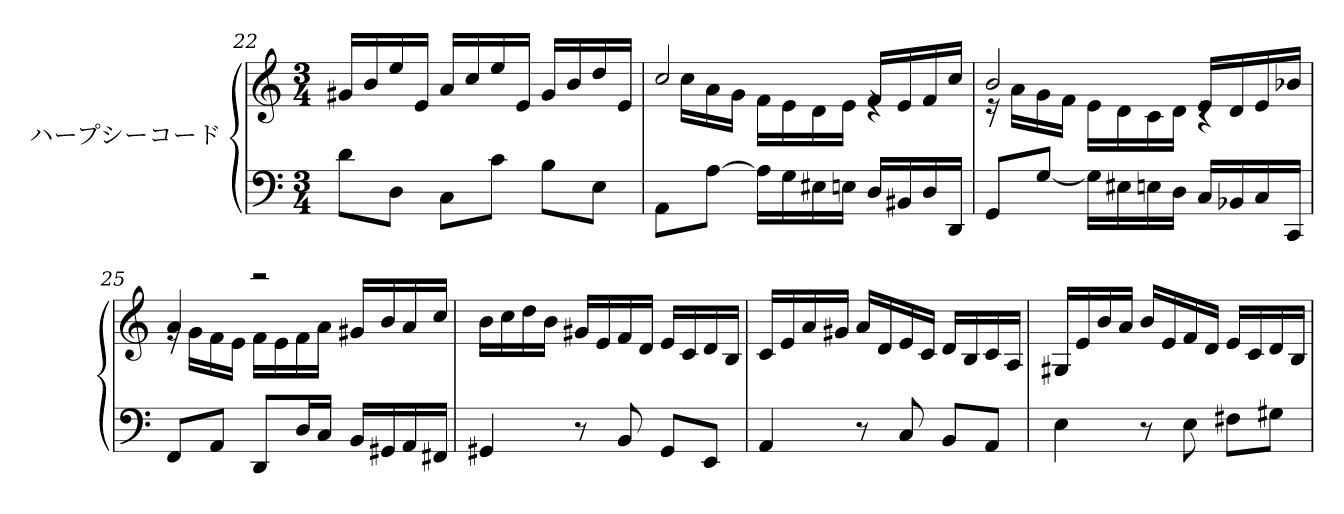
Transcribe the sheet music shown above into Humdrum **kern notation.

**kern	**kern
*part1	*part1
*staff2	*staff1
*I"ハープシーコード	*
*clefF4	*clefG2
*k[]	*k[]
*M3/4	*M3/4
=22	=22
8d\L	16g#X/LL
.	16b/
8D\J	16ee/
.	16e/JJ
8C\L	16a/LL
.	16cc/
8c\J	16ee/
.	16e/JJ
8B\L	16g#/LL
.	16b/
8E\J	16dd/
.	16e/JJ
!!LO:LB:g=z
=23	=23
*	*^
8AA\L	2cc/	16ryy
.	.	16cc\LL
[8A\J	.	16a\
.	.	16g\JJ
16A\LL]	.	16f\LL
16G\	.	16e\
16E#X\	.	16d\
16En\JJ	.	16e\JJ
16D/LL	16f/LL	4re
16BB#X/	16e/	.
16D/	16f/	.
16DD/JJ	16cc/JJ	.
=24	=24	=24
8GG/L	2b/	16r
.	.	16a\LL
[8G/J	.	16g\
.	.	16f\JJ
16G\LL]	.	16e\LL
16E#X\	.	16d\
16En\	.	16c\
16D\JJ	.	16d\JJ
16C/LL	16e/LL	4rc
16BB-X/	16d/	.
16C/	16e/	.
16CC/JJ	16b-X/JJ	.
=25	=25	=25
8FF/L	4a/	16rg
.	.	16g\LL
8AA/J	.	16f\
.	.	16e\JJ
8DD/L	16f\LL	2rccc
.	16e\	.
16D/L	16f\	.
16C/JJ	16a\JJ	.
16BB/LL	16g#X/LL	.
16GG#X/	16b/	.
16AA/	16a/	.
16FF#X/JJ	16cc/JJ	.
*	*v	*v
!!LO:LB:g=z
=26	=26
4GG#X/	16b\LL
.	16cc\
.	16dd\
.	16b\JJ
8r	16g#X/LL
.	16e/
8BB/	16f/
.	16d/JJ
8GG#/L	16e/LL
.	16c/
8EE/J	16d/
.	16B/JJ
=27	=27
4AA/	16c/LL
.	16e/
.	16a/
.	16g#X/JJ
8r	16a/LL
.	16d/
8C/	16e/
.	16c/JJ
8BB/L	16d/LL
.	16B/
8AA/J	16c/
.	16A/JJ
=28	=28
4E\	16G#X/LL
.	16e/
.	16b/
.	16a/JJ
8r	16b/LL
.	16e/
8E\	16f/
.	16d/JJ
8F#X\L	16e/LL
.	16c/
8G#X\J	16d/
.	16B/JJ
=	=
*-	*-
